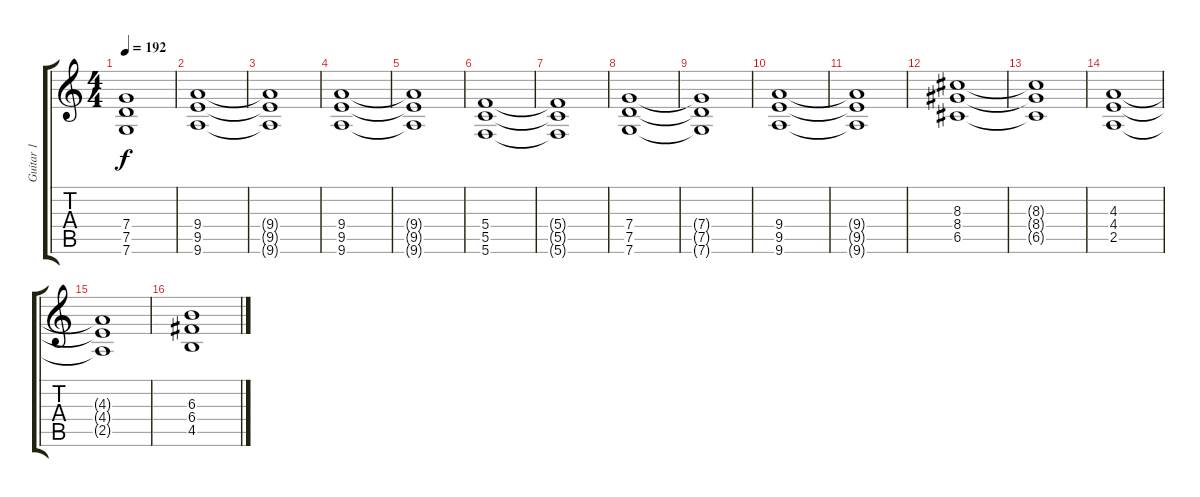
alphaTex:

\track ("Guitar 1" "Guitar 1") {instrument distortionguitar}
\staff {score tabs}
\tuning (D4 A3 F3 C3 G2 C2) {hide}
\ts (4 4)
\tempo 192
\clef g2
\ks c
(7.4{t} 7.5{t} 7.6{t}).1{dy f} |
(9.4 9.5 9.6).1 |
(9.4{t} 9.5{t} 9.6{t}).1 |
(9.4 9.5 9.6).1 |
(9.4{t} 9.5{t} 9.6{t}).1 |
(5.4 5.5 5.6).1 |
(5.4{t} 5.5{t} 5.6{t}).1 |
(7.4 7.5 7.6).1 |
(7.4{t} 7.5{t} 7.6{t}).1 |
(9.4 9.5 9.6).1 |
(9.4{t} 9.5{t} 9.6{t}).1 |
(8.3 8.4 6.5).1 |
(8.3{t} 8.4{t} 6.5{t}).1 |
(4.3 4.4 2.5).1 |
(4.3{t} 4.4{t} 2.5{t}).1 |
(6.3 6.4 4.5).1
